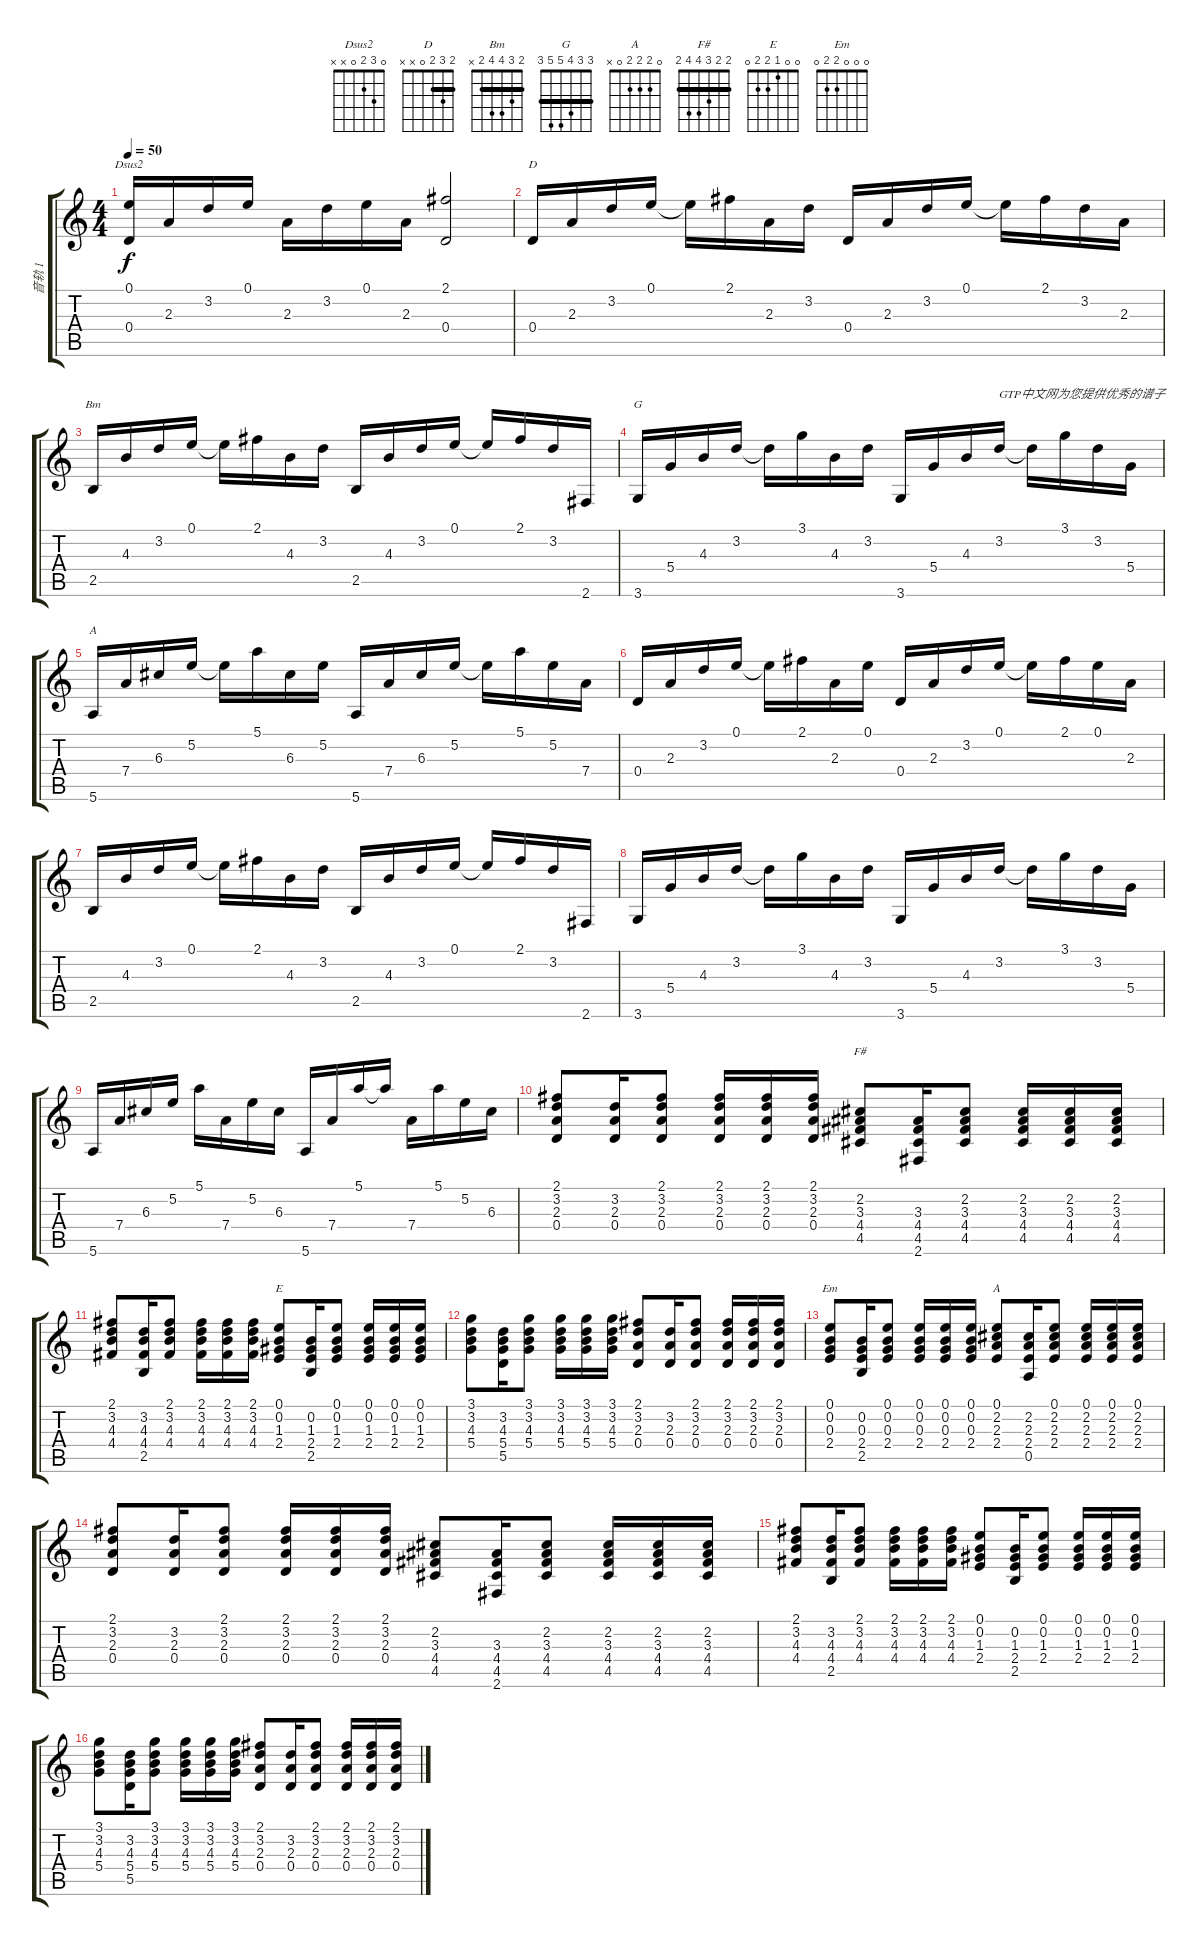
\track ("音轨 1" "音轨 1") {instrument acousticguitarsteel}
\staff {score tabs}
\tuning (E4 B3 G3 D3 A2 E2) {hide}
\chord ("Dsus2" 0 3 2 0 x x)
\chord ("D" 2 3 2 0 x x) {barre 2}
\chord ("Bm" 2 3 4 4 2 x) {barre 2}
\chord ("G" 3 3 4 5 5 3) {barre 3}
\chord ("A" 5 5 6 7 7 5) {firstfret 5 barre 5}
\chord ("F#" 2 2 3 4 4 2) {barre 2}
\chord ("E" 0 0 1 2 2 0)
\chord ("Em" 0 0 0 2 2 0)
\chord ("A" 0 2 2 2 0 x)
\ts (4 4)
\tempo 50
\clef g2
\ks c
(0.1 0.4).16{ch "Dsus2" dy f instrument acousticguitarsteel} 2.3.16 3.2.16 0.1.16 2.3.16 3.2.16 0.1.16 2.3.16 (2.1 0.4).2 |
0.4.16{ch "D"} 2.3.16 3.2.16 0.1.16 0.1{t}.16 2.1.16 2.3.16 3.2.16 0.4.16 2.3.16 3.2.16 0.1.16 0.1{t}.16 2.1.16 3.2.16 2.3.16 |
2.5.16{ch "Bm"} 4.3.16 3.2.16 0.1.16 0.1{t}.16 2.1.16 4.3.16 3.2.16 2.5.16 4.3.16 3.2.16 0.1.16 0.1{t}.16 2.1.16 3.2.16 2.6.16 |
3.6.16{ch "G"} 5.4.16 4.3.16 3.2.16 3.2{t}.16 3.1.16 4.3.16 3.2.16 3.6.16 5.4.16 4.3.16 3.2.16{txt "GTP中文网为您提供优秀的谱子"} 3.2{t}.16 3.1.16 3.2.16 5.4.16 |
5.6.16{ch "A"} 7.4.16 6.3.16 5.2.16 5.2{t}.16 5.1.16 6.3.16 5.2.16 5.6.16 7.4.16 6.3.16 5.2.16 5.2{t}.16 5.1.16 5.2.16 7.4.16 |
0.4.16 2.3.16 3.2.16 0.1.16 0.1{t}.16 2.1.16 2.3.16 0.1.16 0.4.16 2.3.16 3.2.16 0.1.16 0.1{t}.16 2.1.16 0.1.16 2.3.16 |
2.5.16 4.3.16 3.2.16 0.1.16 0.1{t}.16 2.1.16 4.3.16 3.2.16 2.5.16 4.3.16 3.2.16 0.1.16 0.1{t}.16 2.1.16 3.2.16 2.6.16 |
3.6.16 5.4.16 4.3.16 3.2.16 3.2{t}.16 3.1.16 4.3.16 3.2.16 3.6.16 5.4.16 4.3.16 3.2.16 3.2{t}.16 3.1.16 3.2.16 5.4.16 |
5.6.16 7.4.16 6.3.16 5.2.16 5.1.16 7.4.16 5.2.16 6.3.16 5.6.16 7.4.16 5.1.16 5.1{t}.16 7.4.16 5.1.16 5.2.16 6.3.16 |
(2.1 3.2 2.3 0.4).8 (3.2 2.3 0.4).16 (2.1 3.2 2.3 0.4).8 (2.1 3.2 2.3 0.4).16 (2.1 3.2 2.3 0.4).16 (2.1 3.2 2.3 0.4).16 (2.2 3.3 4.4 4.5).8{ch "F#"} (3.3 4.4 4.5 2.6).16 (2.2 3.3 4.4 4.5).8 (2.2 3.3 4.4 4.5).16 (2.2 3.3 4.4 4.5).16 (2.2 3.3 4.4 4.5).16 |
(2.1 3.2 4.3 4.4).8 (3.2 4.3 4.4 2.5).16 (2.1 3.2 4.3 4.4).8 (2.1 3.2 4.3 4.4).16 (2.1 3.2 4.3 4.4).16 (2.1 3.2 4.3 4.4).16 (0.1 0.2 1.3 2.4).8{ch "E"} (0.2 1.3 2.4 2.5).16 (0.1 0.2 1.3 2.4).8 (0.1 0.2 1.3 2.4).16 (0.1 0.2 1.3 2.4).16 (0.1 0.2 1.3 2.4).16 |
(3.1 3.2 4.3 5.4).8 (3.2 4.3 5.4 5.5).16 (3.1 3.2 4.3 5.4).8 (3.1 3.2 4.3 5.4).16 (3.1 3.2 4.3 5.4).16 (3.1 3.2 4.3 5.4).16 (2.1 3.2 2.3 0.4).8 (3.2 2.3 0.4).16 (2.1 3.2 2.3 0.4).8 (2.1 3.2 2.3 0.4).16 (2.1 3.2 2.3 0.4).16 (2.1 3.2 2.3 0.4).16 |
(0.1 0.2 0.3 2.4).8{ch "Em"} (0.2 0.3 2.4 2.5).16 (0.1 0.2 0.3 2.4).8 (0.1 0.2 0.3 2.4).16 (0.1 0.2 0.3 2.4).16 (0.1 0.2 0.3 2.4).16 (0.1 2.2 2.3 2.4).8{ch "A"} (2.2 2.3 2.4 0.5).16 (0.1 2.2 2.3 2.4).8 (0.1 2.2 2.3 2.4).16 (0.1 2.2 2.3 2.4).16 (0.1 2.2 2.3 2.4).16 |
(2.1 3.2 2.3 0.4).8 (3.2 2.3 0.4).16 (2.1 3.2 2.3 0.4).8 (2.1 3.2 2.3 0.4).16 (2.1 3.2 2.3 0.4).16 (2.1 3.2 2.3 0.4).16 (2.2 3.3 4.4 4.5).8 (3.3 4.4 4.5 2.6).16 (2.2 3.3 4.4 4.5).8 (2.2 3.3 4.4 4.5).16 (2.2 3.3 4.4 4.5).16 (2.2 3.3 4.4 4.5).16 |
(2.1 3.2 4.3 4.4).8 (3.2 4.3 4.4 2.5).16 (2.1 3.2 4.3 4.4).8 (2.1 3.2 4.3 4.4).16 (2.1 3.2 4.3 4.4).16 (2.1 3.2 4.3 4.4).16 (0.1 0.2 1.3 2.4).8 (0.2 1.3 2.4 2.5).16 (0.1 0.2 1.3 2.4).8 (0.1 0.2 1.3 2.4).16 (0.1 0.2 1.3 2.4).16 (0.1 0.2 1.3 2.4).16 |
(3.1 3.2 4.3 5.4).8 (3.2 4.3 5.4 5.5).16 (3.1 3.2 4.3 5.4).8 (3.1 3.2 4.3 5.4).16 (3.1 3.2 4.3 5.4).16 (3.1 3.2 4.3 5.4).16 (2.1 3.2 2.3 0.4).8 (3.2 2.3 0.4).16 (2.1 3.2 2.3 0.4).8 (2.1 3.2 2.3 0.4).16 (2.1 3.2 2.3 0.4).16 (2.1 3.2 2.3 0.4).16
